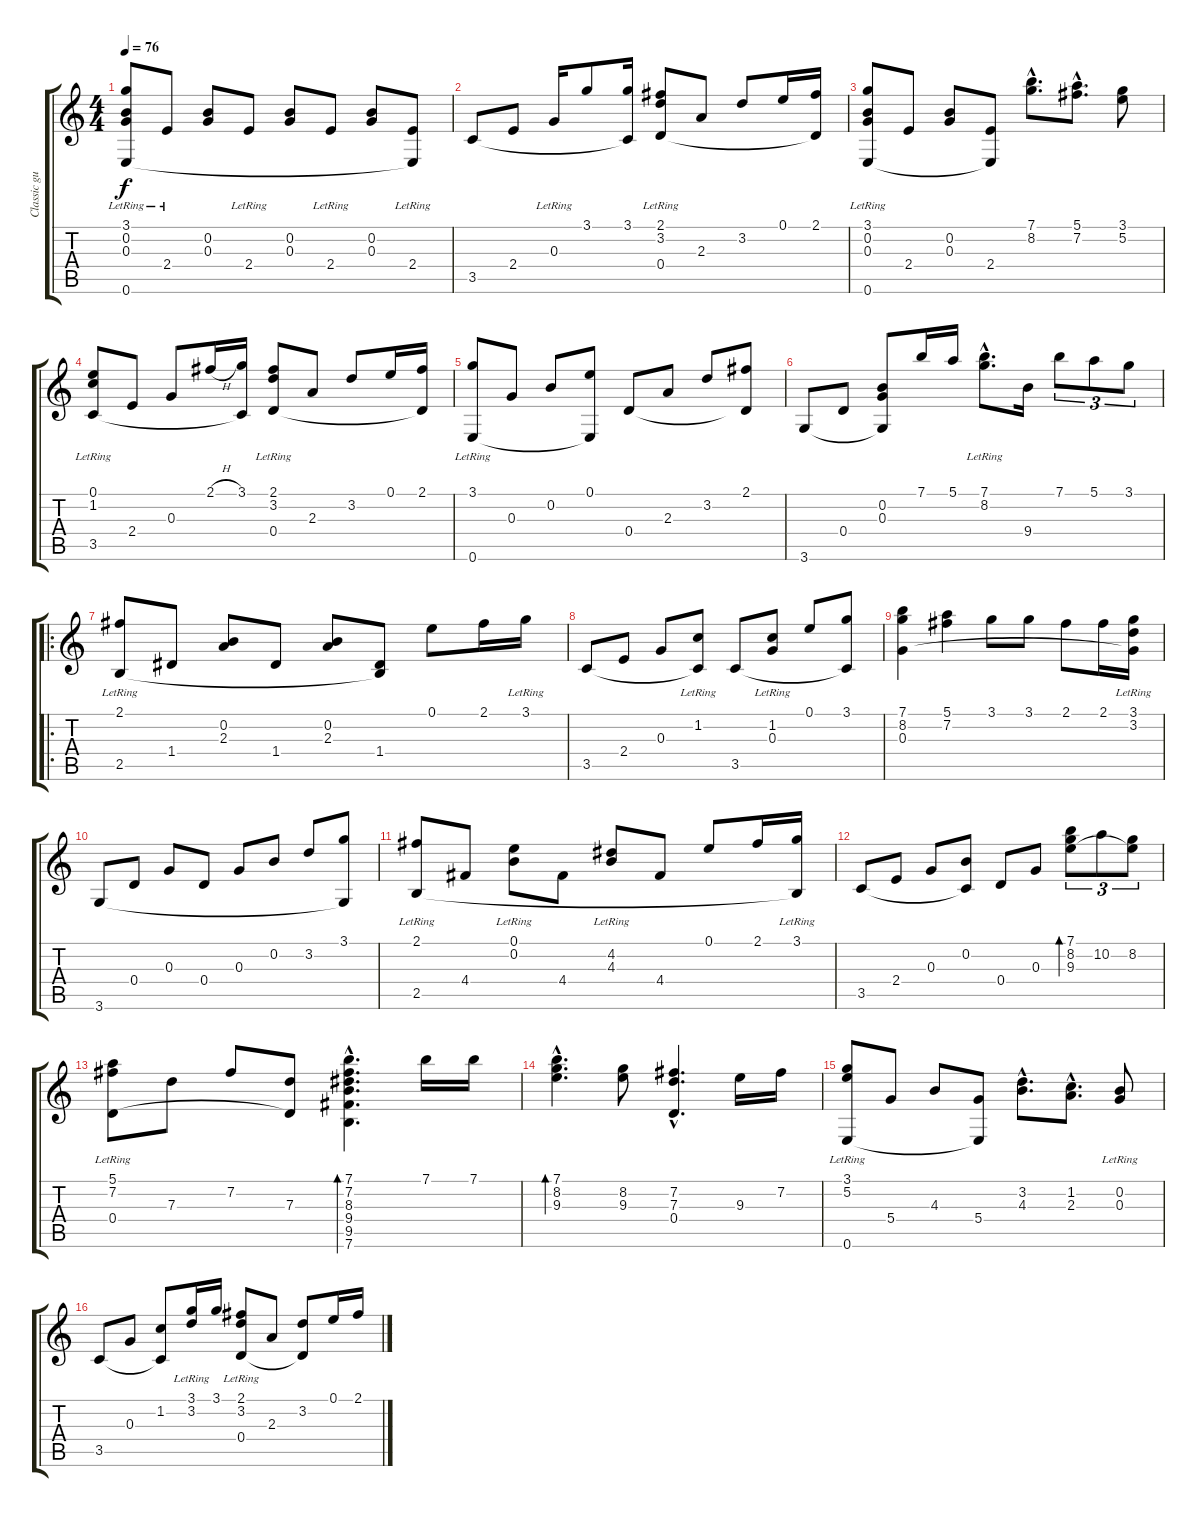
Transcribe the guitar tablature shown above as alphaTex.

\track ("Classic guitar" "Classic gu") {instrument acousticguitarnylon}
\staff {score tabs}
\tuning (E4 B3 G3 D3 A2 E2) {hide}
\ts (4 4)
\tempo 76
\clef g2
\ks c
(3.1{lr} 0.2 0.3 0.6).8{dy f} 2.4{lr}.8 (0.2 0.3).8 2.4{lr}.8 (0.2 0.3).8 2.4{lr}.8 (0.2 0.3).8 (2.4{lr} 0.6{t}).8 |
3.5.8 2.4.8 0.3{lr}.16 3.1.8 (3.1 3.5{t}).16 (2.1{lr} 3.2 0.4).8 2.3.8 3.2.8 0.1.16 (2.1 0.4{t}).16 |
(3.1{lr} 0.2 0.3 0.6).8 2.4.8 (0.2 0.3).8 (2.4 0.6{t}).8 (7.1{hac} 8.2{hac}).8{d} (5.1{hac} 7.2{hac}).8{d} (3.1 5.2).8 |
(0.1{lr} 1.2{lr} 3.5).8 2.4.8 0.3.8 2.1{h}.16 (3.1 3.5{t}).16 (2.1{lr} 3.2{lr} 0.4).8 2.3.8 3.2.8 0.1.16 (2.1 0.4{t}).16 |
(3.1{lr} 0.6).8 0.3.8 0.2.8 (0.1 0.6{t}).8 0.4.8 2.3.8 3.2.8 (2.1 0.4{t}).8 |
3.6.8 0.4.8 (0.2 0.3 3.6{t}).8 7.1.16 5.1.16 (7.1{hac lr} 8.2{hac lr}).8{d} 9.4.16 7.1.8{tu (3 2)} 5.1.8{tu (3 2)} 3.1.8{tu (3 2)} |
\ro
(2.1{lr} 2.5).8 1.4.8 (0.2 2.3).8 1.4.8 (0.2 2.3).8 (1.4 2.5{t}).8 0.1.8 2.1.16 3.1{lr}.16 |
3.5.8 2.4.8 0.3.8 (1.2{lr} 3.5{t}).8 3.5.8 (1.2{lr} 0.3{lr}).8 0.1.8 (3.1 3.5{t}).8 |
(7.1 8.2 0.3).4 (5.1 7.2).4 3.1.8 3.1.8 2.1.8 2.1.16 (3.1{lr} 3.2{lr} 0.3{t}).16 |
3.6.8 0.4.8 0.3.8 0.4.8 0.3.8 0.2.8 3.2.8 (3.1 3.6{t}).8 |
(2.1{lr} 2.5).8 4.4.8 (0.1{lr} 0.2).8 4.4.8 (4.2{lr} 4.3).8 4.4.8 0.1.8 2.1.16 (3.1{lr} 2.5{t}).16 |
3.5.8 2.4.8 0.3.8 (0.2 3.5{t}).8 0.4.8 0.3.8 (7.1 8.2 9.3).8{tu (3 2) bd 60} 10.2.8{tu (3 2)} (8.2 9.3{t}).8{tu (3 2)} |
(5.1{lr} 7.2 0.4).8 7.3.8 7.2.8 (7.3 0.4{t}).8 (7.1{hac} 7.2{hac} 8.3{hac} 9.4{hac} 9.5{hac} 7.6{hac}).4{d bd 30} 7.1.16 7.1.16 |
(7.1{hac} 8.2{hac} 9.3{hac}).4{d bd 30} (8.2 9.3).8 (7.2{hac} 7.3{hac} 0.4{hac}).4{d} 9.3.16 7.2.16 |
(3.1{lr} 5.2{lr} 0.6).8 5.4.8 4.3.8 (5.4 0.6{t}).8 (3.2{hac} 4.3{hac}).8{d} (1.2{hac} 2.3{hac}).8{d} (0.2{lr} 0.3{lr}).8 |
3.5.8 0.3.8 (1.2 3.5{t}).8 (3.1 3.2{lr}).16 3.1.16 (2.1{lr} 3.2 0.4).8 2.3.8 (3.2 0.4{t}).8 0.1.16 2.1.16
